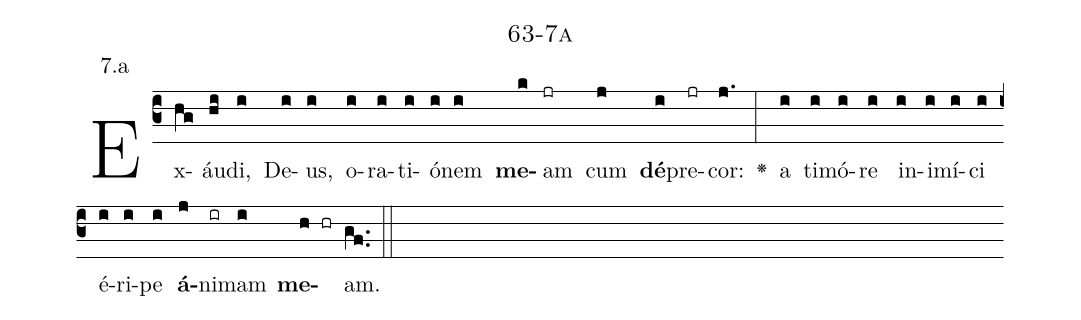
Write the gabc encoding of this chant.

name: 63-7a;
annotation: 7.a;
%%
(c3)Ex(hg)áu(hi)di,(i) De(i)us,(i) o(i)ra(i)ti(i)ó(i)nem(i) <b>me</b>(k)am(jr) cum(j) <b>dé</b>(i)pre(jr)cor:(j.) <v>\greheightstar</v>(:) a(i) ti(i)mó(i)re(i) in(i)i(i)mí(i)ci(i) é(i)ri(i)pe(i) <b>á</b>(j)ni(ir)mam(i) <b>me</b>(h hr)am.(gf..) (::)


%E(i) u(i) o(j) u(i) a(h) e.(gf..) (::)
